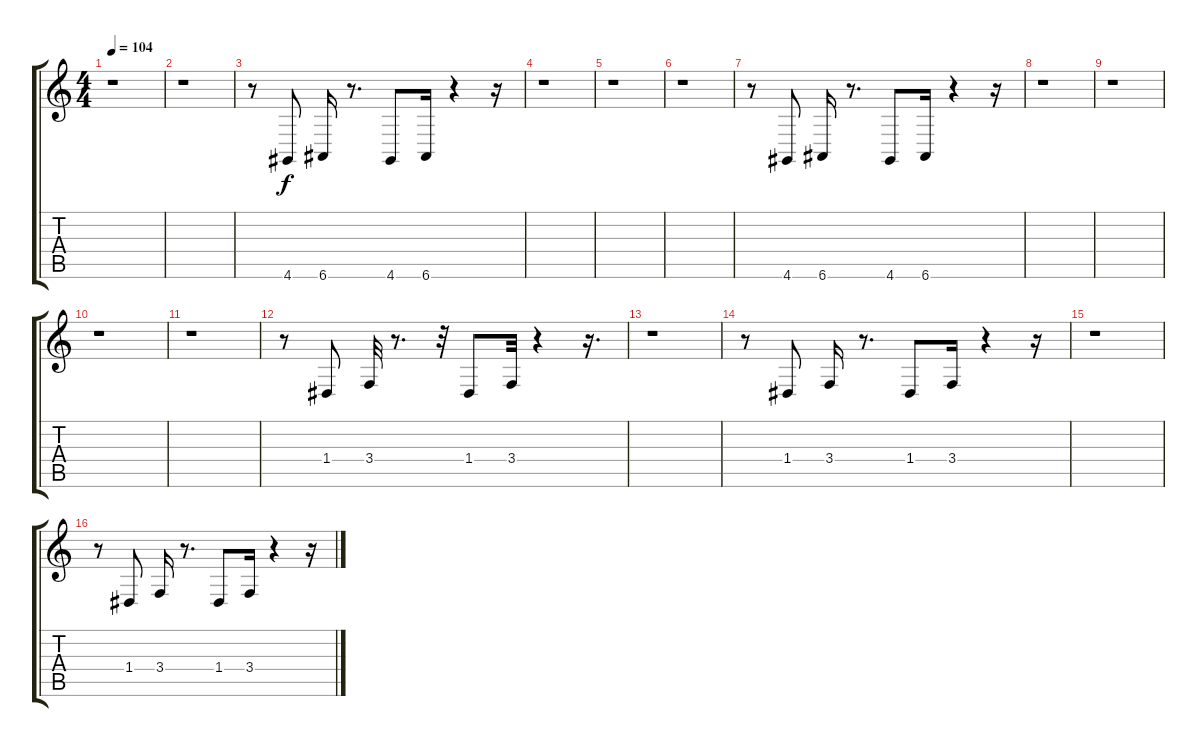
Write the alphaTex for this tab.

\track "" {instrument baritonesax}
\staff {score tabs}
\tuning (E4 B3 G3 D3 A2 E2) {hide}
\ts (4 4)
\tempo 104
\clef g2
\ks c
r.1{dy f} |
r.1 |
r.8 4.6.8 6.6.16 r.8{d} 4.6.8 6.6.16 r.4 r.16 |
r.1 |
r.1 |
r.1 |
r.8 4.6.8 6.6.16 r.8{d} 4.6.8 6.6.16 r.4 r.16 |
r.1 |
r.1 |
r.1 |
r.1 |
r.8 1.4.8 3.4.32 r.8{d} r.32 1.4.8 3.4.32 r.4 r.16{d} |
r.1 |
r.8 1.4.8 3.4.16 r.8{d} 1.4.8 3.4.16 r.4 r.16 |
r.1 |
r.8 1.4.8 3.4.16 r.8{d} 1.4.8 3.4.16 r.4 r.16
